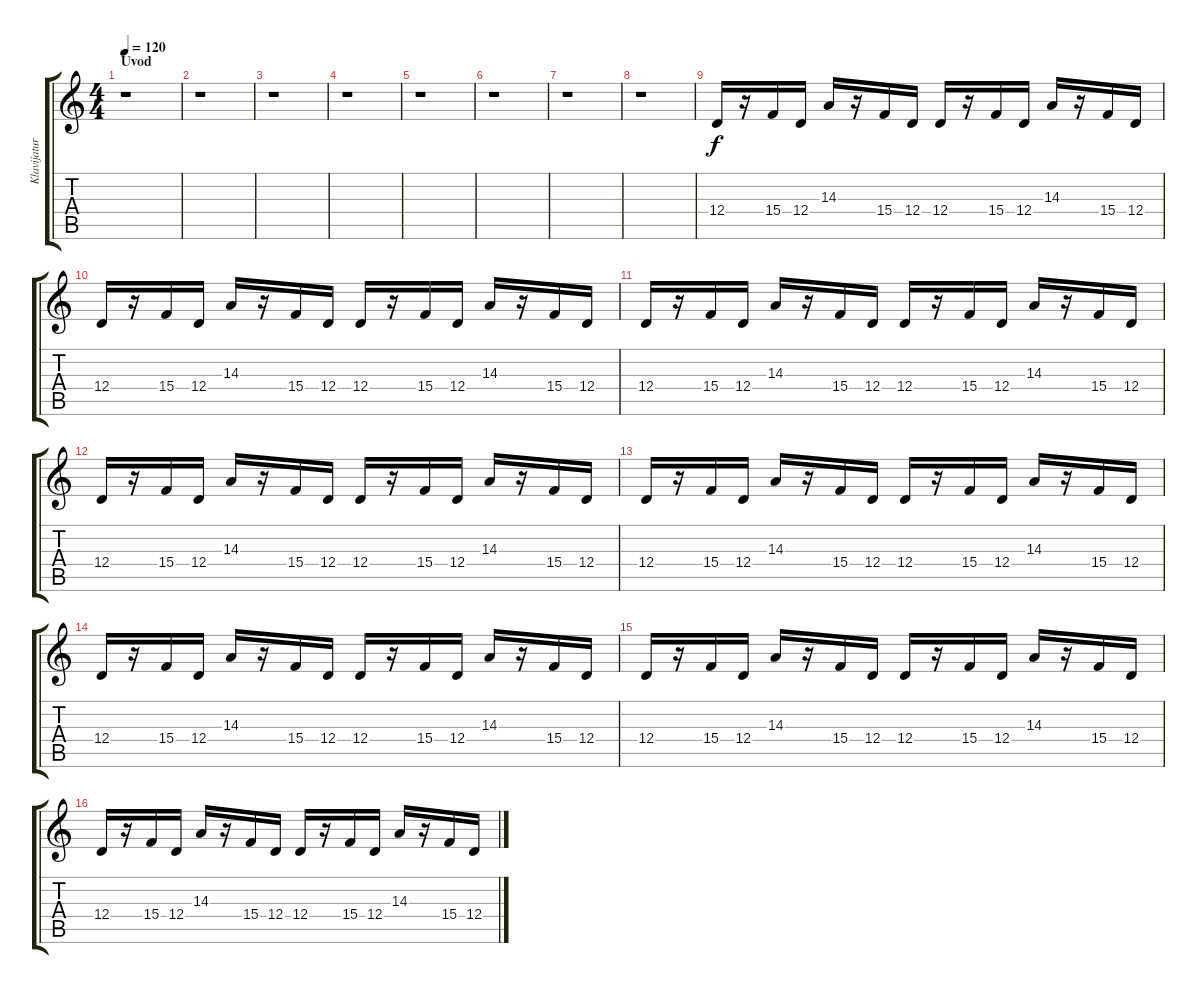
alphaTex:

\track ("Klavijature / Solo Gitara" "Klavijatur") {instrument fx5brightness}
\staff {score tabs}
\tuning (E4 B3 G3 D3 A2 E2) {hide}
\ts (4 4)
\section ("" "Uvod")
\tempo 120
\clef g2
\ks c
r.1{dy f instrument fx5brightness} |
r.1 |
r.1 |
r.1 |
r.1 |
r.1 |
r.1 |
r.1 |
12.4.16 r.16 15.4.16 12.4.16 14.3.16 r.16 15.4.16 12.4.16 12.4.16 r.16 15.4.16 12.4.16 14.3.16 r.16 15.4.16 12.4.16 |
12.4.16 r.16 15.4.16 12.4.16 14.3.16 r.16 15.4.16 12.4.16 12.4.16 r.16 15.4.16 12.4.16 14.3.16 r.16 15.4.16 12.4.16 |
12.4.16 r.16 15.4.16 12.4.16 14.3.16 r.16 15.4.16 12.4.16 12.4.16 r.16 15.4.16 12.4.16 14.3.16 r.16 15.4.16 12.4.16 |
12.4.16 r.16 15.4.16 12.4.16 14.3.16 r.16 15.4.16 12.4.16 12.4.16 r.16 15.4.16 12.4.16 14.3.16 r.16 15.4.16 12.4.16 |
12.4.16 r.16 15.4.16 12.4.16 14.3.16 r.16 15.4.16 12.4.16 12.4.16 r.16 15.4.16 12.4.16 14.3.16 r.16 15.4.16 12.4.16 |
12.4.16 r.16 15.4.16 12.4.16 14.3.16 r.16 15.4.16 12.4.16 12.4.16 r.16 15.4.16 12.4.16 14.3.16 r.16 15.4.16 12.4.16 |
12.4.16 r.16 15.4.16 12.4.16 14.3.16 r.16 15.4.16 12.4.16 12.4.16 r.16 15.4.16 12.4.16 14.3.16 r.16 15.4.16 12.4.16 |
12.4.16 r.16 15.4.16 12.4.16 14.3.16 r.16 15.4.16 12.4.16 12.4.16 r.16 15.4.16 12.4.16 14.3.16 r.16 15.4.16 12.4.16
